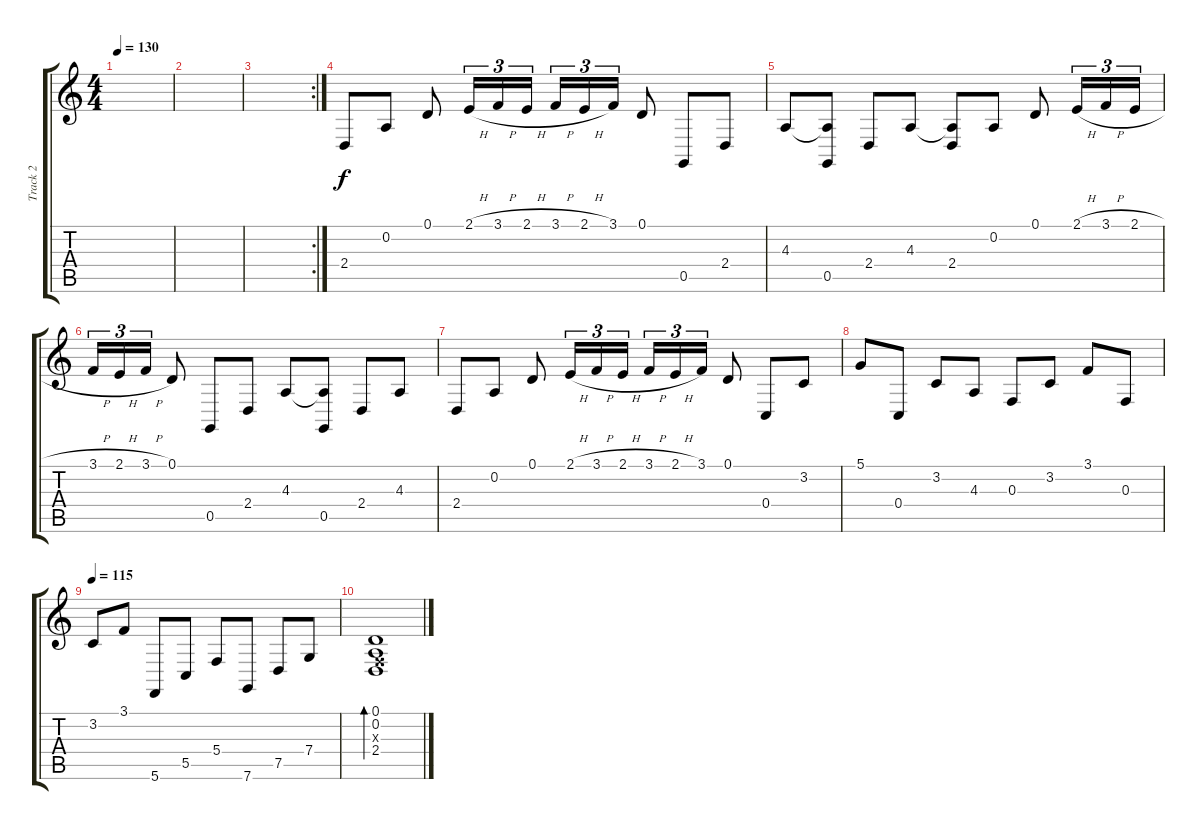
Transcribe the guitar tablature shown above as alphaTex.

\track ("Track 2" "Track 2") {instrument sitar}
\staff {score tabs}
\tuning (D4 A3 F3 C3 G2 C2) {hide}
\ts (4 4)
\tempo 130
\clef g2
\ks c
|
|
\rc 2
|
2.4.8 0.2.8 0.1.8 2.1{h}.16{tu (3 2)} 3.1{h}.16{tu (3 2)} 2.1{h}.16{tu (3 2)} 3.1{h}.16{tu (3 2)} 2.1{h}.16{tu (3 2)} 3.1.16{tu (3 2)} 0.1.8 0.5.8 2.4.8 |
4.3.8 (4.3{t} 0.5).8 2.4.8 4.3.8 (4.3{t} 2.4).8 0.2.8 0.1.8 2.1{h}.16{tu (3 2)} 3.1{h}.16{tu (3 2)} 2.1{h}.16{tu (3 2)} |
3.1{h}.16{tu (3 2)} 2.1{h}.16{tu (3 2)} 3.1{h}.16{tu (3 2)} 0.1.8 0.5.8 2.4.8 4.3.8 (4.3{t} 0.5).8 2.4.8 4.3.8 |
2.4.8 0.2.8 0.1.8 2.1{h}.16{tu (3 2)} 3.1{h}.16{tu (3 2)} 2.1{h}.16{tu (3 2)} 3.1{h}.16{tu (3 2)} 2.1{h}.16{tu (3 2)} 3.1.16{tu (3 2)} 0.1.8 0.4.8 3.2.8 |
5.1.8 0.4.8 3.2.8 4.3.8 0.3.8 3.2.8 3.1.8 0.3.8 |
\tempo 115
3.2.8 3.1.8 5.6.8 5.5.8 5.4.8 7.6.8 7.5.8 7.4.8 |
(0.1 0.2 0.3{x} 2.4).1{bd 240}
